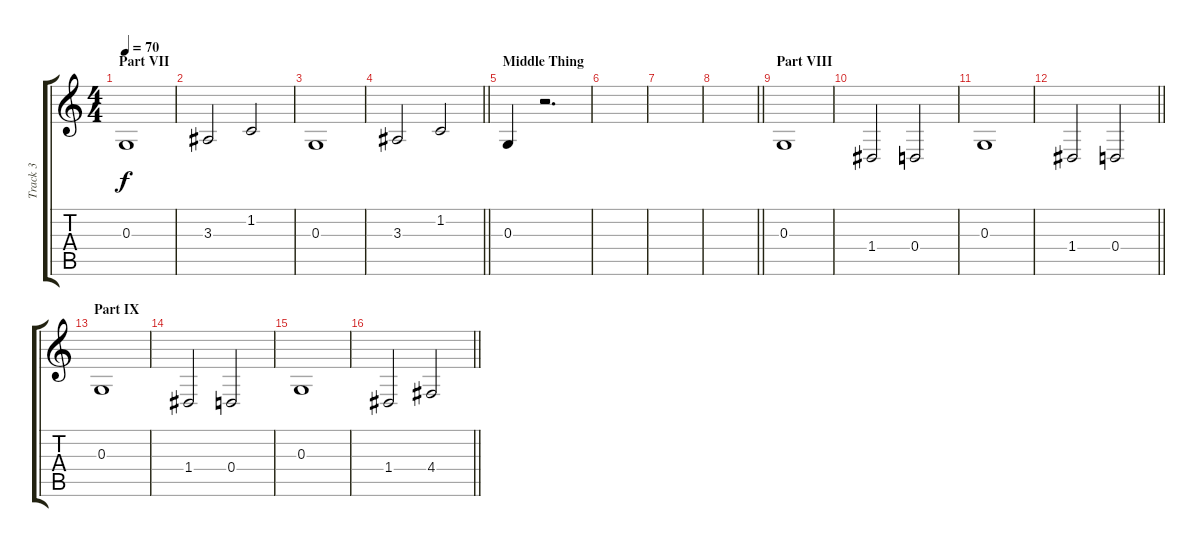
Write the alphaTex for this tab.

\track ("Track 3" "Track 3") {instrument violin}
\staff {score tabs}
\tuning (E4 B3 G3 D3 A2 E2) {hide}
\ts (4 4)
\section ("" "Part VII")
\tempo 70
\clef g2
\ks c
0.3.1{dy f} |
3.3.2 1.2.2 |
0.3.1 |
\barLineRight lightlight
3.3.2 1.2.2 |
\section ("" "Middle Thing")
0.3.4 r.2{d} |
|
|
\barLineRight lightlight
|
\section ("" "Part VIII")
0.3.1 |
1.4.2 0.4.2 |
0.3.1 |
\barLineRight lightlight
1.4.2 0.4.2 |
\section ("" "Part IX")
0.3.1 |
1.4.2 0.4.2 |
0.3.1 |
\barLineRight lightlight
1.4.2 4.4.2
